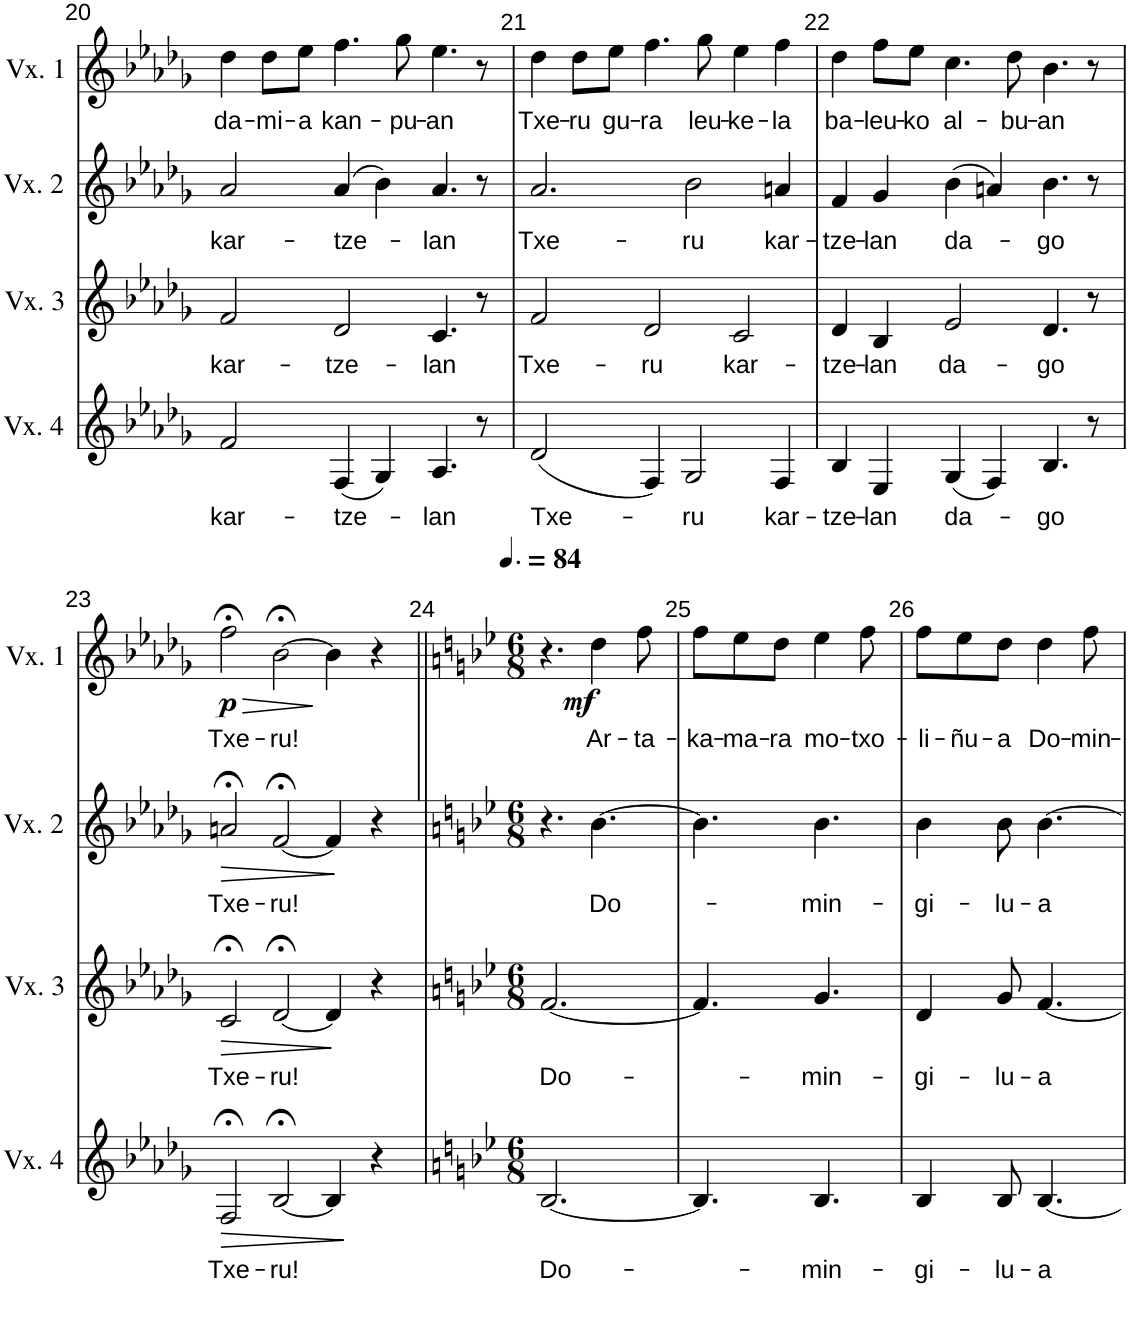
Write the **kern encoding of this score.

**kern	**text	**dynam	**kern	**text	**dynam	**kern	**text	**dynam	**kern	**text	**dynam
*part4	*part4	*part4	*part3	*part3	*part3	*part2	*part2	*part2	*part1	*part1	*part1
*staff4	*staff4	*staff4	*staff3	*staff3	*staff3	*staff2	*staff2	*staff2	*staff1	*staff1	*staff1
*I"Voix 4	*	*	*I"Voix 3	*	*	*I"Voix 2	*	*	*I"Voix 1	*	*
*I'Vx. 4	*	*	*I'Vx. 3	*	*	*I'Vx. 2	*	*	*I'Vx. 1	*	*
!!LO:PB:g=z
*clefG2	*	*	*clefG2	*	*	*clefG2	*	*	*clefG2	*	*
*k[b-e-a-d-g-]	*	*	*k[b-e-a-d-g-]	*	*	*k[b-e-a-d-g-]	*	*	*k[b-e-a-d-g-]	*	*
*M3/2	*	*	*M3/2	*	*	*M3/2	*	*	*M3/2	*	*
=20	=20	=20	=20	=20	=20	=20	=20	=20	=20	=20	=20
!	!LO:LY:b	!	!	!LO:LY:b	!	!	!LO:LY:b	!	!	!LO:LY:b	!
2f/	kar-	.	2f/	kar-	.	2a-/	kar-	.	4dd-\	da-	.
!	!	!	!	!	!	!	!	!	!	!LO:LY:b	!
.	.	.	.	.	.	.	.	.	8dd-\L	-mi-	.
!	!	!	!	!	!	!	!	!	!	!LO:LY:b	!
.	.	.	.	.	.	.	.	.	8ee-\J	-a	.
!	!LO:LY:b	!	!	!LO:LY:b	!	!	!LO:LY:b	!	!	!LO:LY:b	!
(4F/	-tze-	.	2d-/	-tze-	.	(4a-/	-tze-	.	4.ff\	kan-	.
4G-/)	.	.	.	.	.	4b-\)	.	.	.	.	.
!	!	!	!	!	!	!	!	!	!	!LO:LY:b	!
.	.	.	.	.	.	.	.	.	8gg-\	-pu-	.
!	!LO:LY:b	!	!	!LO:LY:b	!	!	!LO:LY:b	!	!	!LO:LY:b	!
4.A-/	-lan	.	4.c/	-lan	.	4.a-/	-lan	.	4.ee-\	-an	.
8r	.	.	8r	.	.	8r	.	.	8r	.	.
=21	=21	=21	=21	=21	=21	=21	=21	=21	=21	=21	=21
!	!LO:LY:b	!	!	!LO:LY:b	!	!	!LO:LY:b	!	!	!LO:LY:b	!
(2d-/	Txe-	.	2f/	Txe-	.	2.a-/	Txe-	.	4dd-\	Txe-	.
!	!	!	!	!	!	!	!	!	!	!LO:LY:b	!
.	.	.	.	.	.	.	.	.	8dd-\L	-ru	.
!	!	!	!	!	!	!	!	!	!	!LO:LY:b	!
.	.	.	.	.	.	.	.	.	8ee-\J	gu-	.
!	!	!	!	!LO:LY:b	!	!	!	!	!	!LO:LY:b	!
4F/)	.	.	2d-/	-ru	.	.	.	.	4.ff\	-ra	.
!	!LO:LY:b	!	!	!	!	!	!LO:LY:b	!	!	!	!
2G-/	-ru	.	.	.	.	2b-\	-ru	.	.	.	.
!	!	!	!	!	!	!	!	!	!	!LO:LY:b	!
.	.	.	.	.	.	.	.	.	8gg-\	leu-	.
!	!	!	!	!LO:LY:b	!	!	!	!	!	!LO:LY:b	!
.	.	.	2c/	kar-	.	.	.	.	4ee-\	-ke-	.
!	!LO:LY:b	!	!	!	!	!	!LO:LY:b	!	!	!LO:LY:b	!
4F/	kar-	.	.	.	.	4an/	kar-	.	4ff\	-la	.
=22	=22	=22	=22	=22	=22	=22	=22	=22	=22	=22	=22
!	!LO:LY:b	!	!	!LO:LY:b	!	!	!LO:LY:b	!	!	!LO:LY:b	!
4B-/	-tze-	.	4d-/	-tze-	.	4f/	-tze-	.	4dd-\	ba-	.
!	!LO:LY:b	!	!	!LO:LY:b	!	!	!LO:LY:b	!	!	!LO:LY:b	!
4E-/	-lan	.	4B-/	-lan	.	4g-/	-lan	.	8ff\L	-leu-	.
!	!	!	!	!	!	!	!	!	!	!LO:LY:b	!
.	.	.	.	.	.	.	.	.	8ee-\J	-ko	.
!	!LO:LY:b	!	!	!LO:LY:b	!	!	!LO:LY:b	!	!	!LO:LY:b	!
(4G-/	da-	.	2e-/	da-	.	(4b-\	da-	.	4.cc\	al-	.
4F/)	.	.	.	.	.	4an/)	.	.	.	.	.
!	!	!	!	!	!	!	!	!	!	!LO:LY:b	!
.	.	.	.	.	.	.	.	.	8dd-\	-bu-	.
!	!LO:LY:b	!	!	!LO:LY:b	!	!	!LO:LY:b	!	!	!LO:LY:b	!
4.B-/	-go	.	4.d-/	-go	.	4.b-\	-go	.	4.b-\	-an	.
8r	.	.	8r	.	.	8r	.	.	8r	.	.
!!LO:LB:g=z
=23	=23	=23	=23	=23	=23	=23	=23	=23	=23	=23	=23
!	!LO:LY:b	!LO:HP:b	!	!LO:LY:b	!LO:HP:b	!	!LO:LY:b	!LO:HP:b	!	!LO:LY:b	!LO:HP:b
!	!	!	!	!	!	!	!	!	!	!	!LO:DY:n=1:b
2F;</	Txe-	>	2c;</	Txe-	>	2an;</	Txe-	>	2ff;<\	Txe-	> p
!	!LO:LY:b	!	!	!LO:LY:b	!	!	!LO:LY:b	!	!	!LO:LY:b	!
[2B-;</	-ru!	.	[2d-;</	-ru!	.	[2f;</	-ru!	.	[2b-;<\	-ru!	.
4B-/]	.	.	4d-/]	.	.	4f/]	.	.	4b-\]	.	.
4r	.	.	4r	.	.	4r	.	.	4r	.	.
.	.	]	.	.	]	.	.	]	.	.	]
=24||	=24||	=24||	=24||	=24||	=24||	=24||	=24||	=24||	=24||	=24||	=24||
*k[b-e-]	*	*	*k[b-e-]	*	*	*k[b-e-]	*	*	*k[b-e-]	*	*
*M6/8	*	*	*M6/8	*	*	*M6/8	*	*	*M6/8	*	*
*	*	*	*	*	*	*	*	*	*MM126	*	*
!	!LO:LY:b	!	!	!LO:LY:b	!	!	!	!	!	!	!
[2.B-/	Do-	.	[2.f/	Do-	.	4.r	.	.	4.r	.	.
!	!	!	!	!	!	!	!LO:LY:b	!	!	!LO:LY:b	!LO:DY:b
.	.	.	.	.	.	[4.b-\	Do-	.	4dd\	Ar-	mf
!	!	!	!	!	!	!	!	!	!	!LO:LY:b	!
.	.	.	.	.	.	.	.	.	8ff\	-ta-	.
=25	=25	=25	=25	=25	=25	=25	=25	=25	=25	=25	=25
!	!	!	!	!	!	!	!	!	!	!LO:LY:b	!
4.B-/]	.	.	4.f/]	.	.	4.b-\]	.	.	8ff\L	-ka-	.
!	!	!	!	!	!	!	!	!	!	!LO:LY:b	!
.	.	.	.	.	.	.	.	.	8ee-\	-ma-	.
!	!	!	!	!	!	!	!	!	!	!LO:LY:b	!
.	.	.	.	.	.	.	.	.	8dd\J	-ra	.
!	!LO:LY:b	!	!	!LO:LY:b	!	!	!LO:LY:b	!	!	!LO:LY:b	!
4.B-/	-min-	.	4.g/	-min-	.	4.b-\	-min-	.	4ee-\	mo-	.
!	!	!	!	!	!	!	!	!	!	!LO:LY:b	!
.	.	.	.	.	.	.	.	.	8ff\	-txo-	.
=26	=26	=26	=26	=26	=26	=26	=26	=26	=26	=26	=26
!	!LO:LY:b	!	!	!LO:LY:b	!	!	!LO:LY:b	!	!	!LO:LY:b	!
4B-/	-gi-	.	4d/	-gi-	.	4b-\	-gi-	.	8ff\L	-li-	.
!	!	!	!	!	!	!	!	!	!	!LO:LY:b	!
.	.	.	.	.	.	.	.	.	8ee-\	-ñu-	.
!	!LO:LY:b	!	!	!LO:LY:b	!	!	!LO:LY:b	!	!	!LO:LY:b	!
8B-/	-lu-	.	8g/	-lu-	.	8b-\	-lu-	.	8dd\J	-a	.
!	!LO:LY:b	!	!	!LO:LY:b	!	!	!LO:LY:b	!	!	!LO:LY:b	!
[4.B-/	-a	.	[4.f/	-a	.	[4.b-\	-a	.	4dd\	Do-	.
!	!	!	!	!	!	!	!	!	!	!LO:LY:b	!
.	.	.	.	.	.	.	.	.	8ff\	-min-	.
=	=	=	=	=	=	=	=	=	=	=	=
*-	*-	*-	*-	*-	*-	*-	*-	*-	*-	*-	*-
